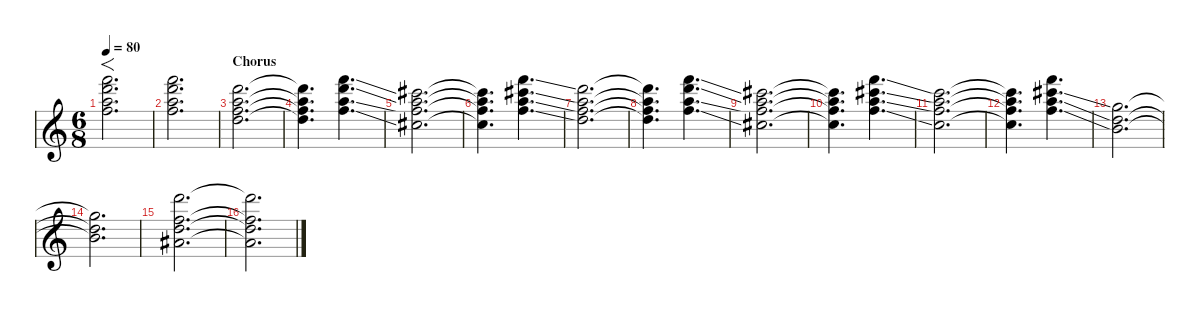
\defaultSystemsLayout 4
\hideDynamics
\bracketExtendMode nobrackets
\singleTrackTrackNamePolicy hidden
\multiTrackTrackNamePolicy hidden
\firstSystemTrackNameMode fullname
\firstSystemTrackNameOrientation horizontal
\otherSystemsTrackNameOrientation horizontal
\track ("Per Wiberg" "dist.guit.") {instrument distortionguitar}
\staff {score}
\tuning (E4 A3 F3 D3 A2 D2)
\ts (6 8)
\tempo 80
\clef g2
\ks c
(13.1 17.2 16.3 15.4).2{f d dy fff beam Down} |
(13.1 17.2 16.3 15.4).2{d beam Down} |
\section ("" "Chorus")
(10.1 12.2 12.3 12.4).2{d dy f beam Down} |
(10.1{t} 12.2{t} 12.3{t} 12.4{t}).4{d beam Down} (13.1{ss} 17.2{ss} 16.3{ss} 15.4{ss}).4{d beam Down} |
(9.1{acc #} 12.2 12.3 11.4{acc #}).2{d beam Down} |
(9.1{t acc #} 12.2{t} 12.3{t} 11.4{t acc #}).4{d beam Down} (13.1{ss} 16.2{ss acc #} 16.3{ss} 15.4{ss}).4{d beam Down} |
(10.1 12.2 12.3 12.4).2{d beam Down} |
(10.1{t} 12.2{t} 12.3{t} 12.4{t}).4{d beam Down} (13.1{ss} 17.2{ss} 16.3{ss} 15.4{ss}).4{d beam Down} |
(9.1{acc #} 12.2 12.3 11.4{acc #}).2{d beam Down} |
(9.1{t acc #} 12.2{t} 12.3{t} 11.4{t acc #}).4{d beam Down} (13.1{ss} 16.2{ss acc #} 16.3{ss} 15.4{ss}).4{d beam Down} |
(8.1 12.2 12.3 10.4).2{d beam Down} |
(8.1{t} 12.2{t} 12.3{t} 10.4{t}).4{d beam Down} (13.1 16.2{ss acc #} 16.3{ss} 15.4{ss}).4{d beam Down} |
(10.2 9.3 9.4).2{d beam Down} |
(10.2{t} 9.3{t} 9.4{t}).2{d beam Down} |
(10.1 8.2 9.3 8.4{acc #}).2{d beam Down} |
(10.1{t} 8.2{t} 9.3{t} 8.4{t acc #}).2{d beam Down}
